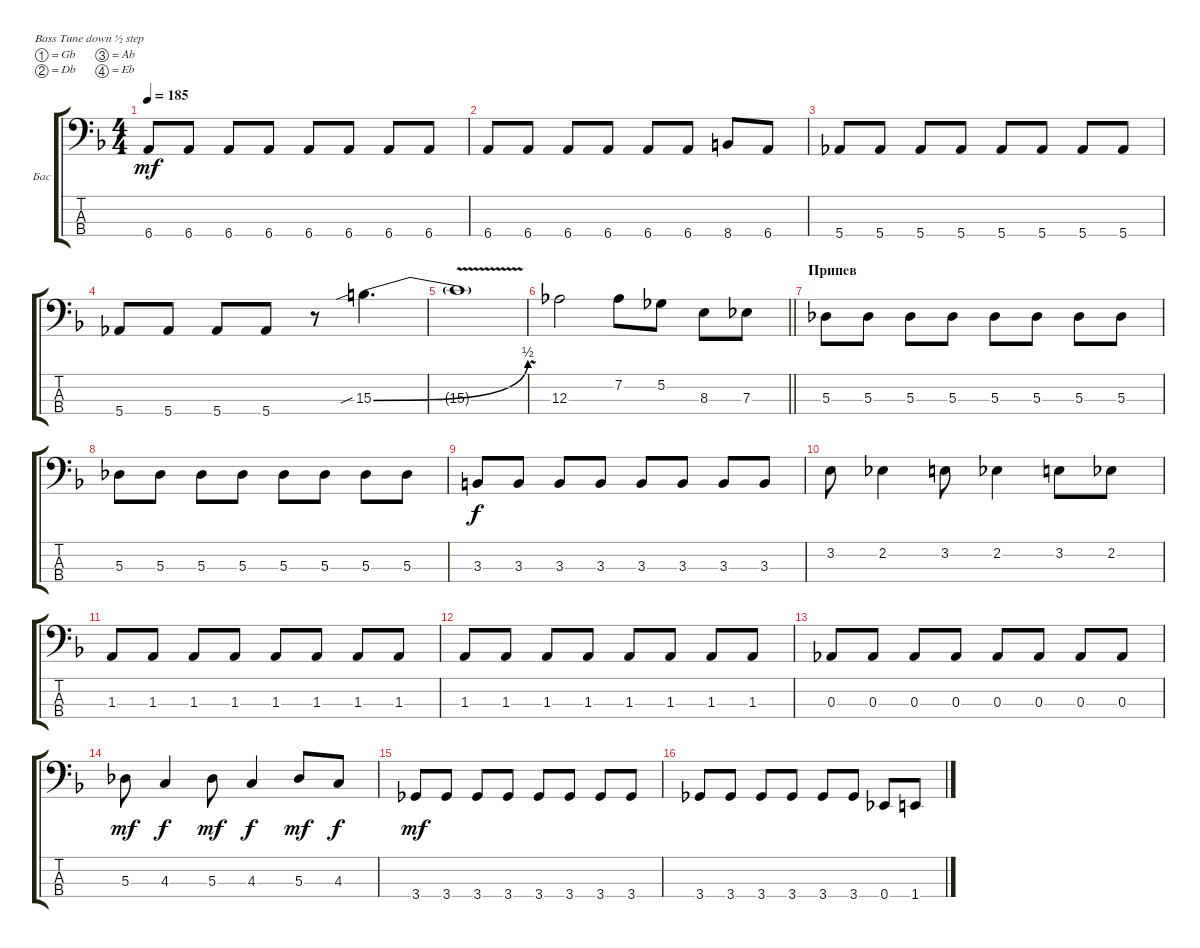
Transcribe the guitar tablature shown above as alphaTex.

\bracketExtendMode groupsimilarinstruments
\firstSystemTrackNameOrientation horizontal
\otherSystemsTrackNameOrientation horizontal
\track ("Алик Грановский" "Бас") {instrument electricbassfinger}
\staff {score tabs}
\tuning (Gb2 Db2 Ab1 Eb1)
\ts (4 4)
\tempo 185
\clef f4
\ks dminor
6.4.8{dy mf} 6.4.8 6.4.8 6.4.8 6.4.8 6.4.8 6.4.8 6.4.8 |
6.4.8 6.4.8 6.4.8 6.4.8 6.4.8 6.4.8 8.4.8 6.4.8 |
5.4.8 5.4.8 5.4.8 5.4.8 5.4.8 5.4.8 5.4.8 5.4.8 |
5.4.8 5.4.8 5.4.8 5.4.8 r.8 15.3{be (bend 0 0 60 2) sib}.4{d} |
15.3{v t}.1 |
\barLineRight lightlight
12.3.2 7.2.8 5.2.8 8.3.8 7.3.8 |
\section ("" "Припев")
5.3.8 5.3.8 5.3.8 5.3.8 5.3.8 5.3.8 5.3.8 5.3.8 |
5.3.8 5.3.8 5.3.8 5.3.8 5.3.8 5.3.8 5.3.8 5.3.8 |
3.3.8{dy f} 3.3.8 3.3.8 3.3.8 3.3.8 3.3.8 3.3.8 3.3.8 |
3.2.8 2.2.4 3.2.8 2.2.4 3.2.8 2.2.8 |
1.3.8 1.3.8 1.3.8 1.3.8 1.3.8 1.3.8 1.3.8 1.3.8 |
1.3.8 1.3.8 1.3.8 1.3.8 1.3.8 1.3.8 1.3.8 1.3.8 |
0.3.8 0.3.8 0.3.8 0.3.8 0.3.8 0.3.8 0.3.8 0.3.8 |
5.3.8{dy mf} 4.3.4{dy f} 5.3.8{dy mf} 4.3.4{dy f} 5.3.8{dy mf} 4.3.8{dy f} |
3.4.8{dy mf} 3.4.8 3.4.8 3.4.8 3.4.8 3.4.8 3.4.8 3.4.8 |
3.4.8 3.4.8 3.4.8 3.4.8 3.4.8 3.4.8 0.4.8 1.4.8
